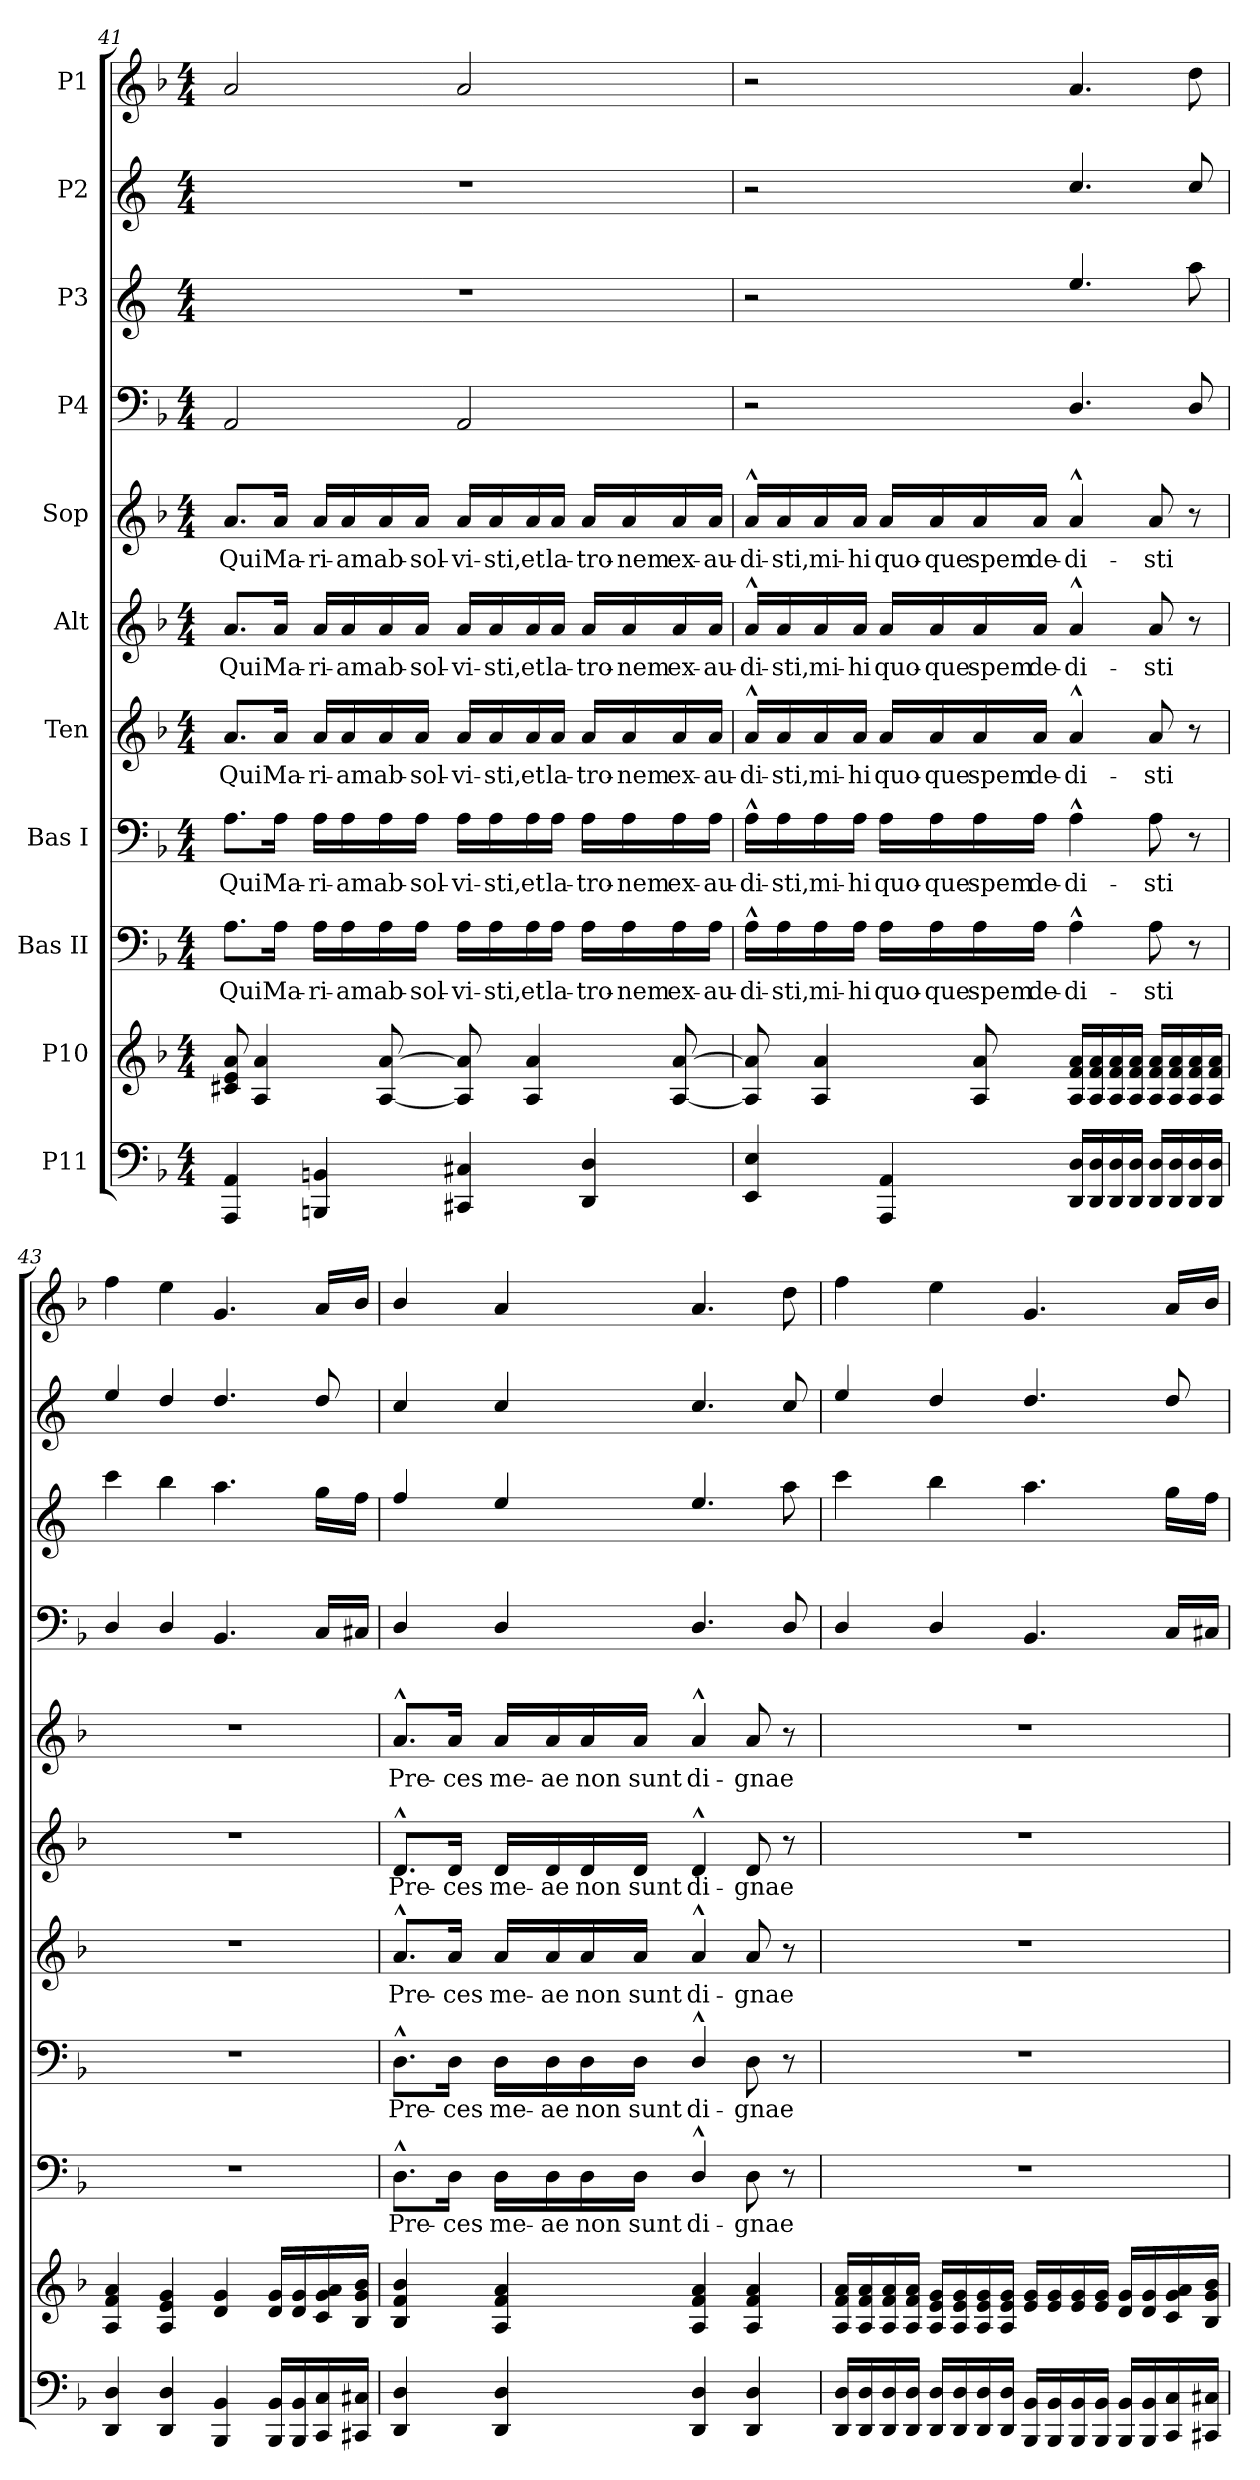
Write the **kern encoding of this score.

**kern	**kern	**kern	**text	**kern	**text	**kern	**text	**kern	**text	**kern	**text	**kern	**kern	**kern	**kern
*part11	*part10	*part9	*part9	*part8	*part8	*part7	*part7	*part6	*part6	*part5	*part5	*part4	*part3	*part2	*part1
*staff11	*staff10	*staff9	*staff9	*staff8	*staff8	*staff7	*staff7	*staff6	*staff6	*staff5	*staff5	*staff4	*staff3	*staff2	*staff1
*I"P11	*I"P10	*I"Bas II	*	*I"Bas I	*	*I"Ten	*	*I"Alt	*	*I"Sop	*	*I"P4	*I"P3	*I"P2	*I"P1
*clefF4	*clefG2	*clefF4	*	*clefF4	*	*clefG2	*	*clefG2	*	*clefG2	*	*clefF4	*clefG2	*clefG2	*clefG2
*	*	*	*	*	*	*ITrd7c12	*	*	*	*	*	*	*ITrd4c7	*ITrd4c7	*
*k[b-]	*k[b-]	*k[b-]	*	*k[b-]	*	*k[b-]	*	*k[b-]	*	*k[b-]	*	*k[b-]	*k[b-]	*k[b-]	*k[b-]
*F:	*F:	*F:	*	*F:	*	*	*	*F:	*	*F:	*	*F:	*F:	*F:	*F:
*M4/4	*M4/4	*M4/4	*	*M4/4	*	*M4/4	*	*M4/4	*	*M4/4	*	*M4/4	*M4/4	*M4/4	*M4/4
=41	=41	=41	=41	=41	=41	=41	=41	=41	=41	=41	=41	=41	=41	=41	=41
!	!	!	!LO:LY:b	!	!LO:LY:b	!	!LO:LY:b	!	!LO:LY:b	!	!LO:LY:b	!	!	!	!
4AAA/ 4AA/	8c#X/ 8e/ 8a/	8.A\L	Qui	8.A\L	Qui	8.A/L	Qui	8.a/L	Qui	8.a/L	Qui	2AA/	1r	1r	2a/
.	4A/ 4a/	.	.	.	.	.	.	.	.	.	.	.	.	.	.
!	!	!	!LO:LY:b	!	!LO:LY:b	!	!LO:LY:b	!	!LO:LY:b	!	!LO:LY:b	!	!	!	!
.	.	16A\Jk	Ma-	16A\Jk	Ma-	16A/Jk	Ma-	16a/Jk	Ma-	16a/Jk	Ma-	.	.	.	.
!	!	!	!LO:LY:b	!	!LO:LY:b	!	!LO:LY:b	!	!LO:LY:b	!	!LO:LY:b	!	!	!	!
4BBBn/ 4BBn/	.	16A\LL	-ri-	16A\LL	-ri-	16A/LL	-ri-	16a/LL	-ri-	16a/LL	-ri-	.	.	.	.
!	!	!	!LO:LY:b	!	!LO:LY:b	!	!LO:LY:b	!	!LO:LY:b	!	!LO:LY:b	!	!	!	!
.	.	16A\	-am	16A\	-am	16A/	-am	16a/	-am	16a/	-am	.	.	.	.
!	!	!	!LO:LY:b	!	!LO:LY:b	!	!LO:LY:b	!	!LO:LY:b	!	!LO:LY:b	!	!	!	!
.	[8A/ [8a/	16A\	ab-	16A\	ab-	16A/	ab-	16a/	ab-	16a/	ab-	.	.	.	.
!	!	!	!LO:LY:b	!	!LO:LY:b	!	!LO:LY:b	!	!LO:LY:b	!	!LO:LY:b	!	!	!	!
.	.	16A\JJ	-sol-	16A\JJ	-sol-	16A/JJ	-sol-	16a/JJ	-sol-	16a/JJ	-sol-	.	.	.	.
!	!	!	!LO:LY:b	!	!LO:LY:b	!	!LO:LY:b	!	!LO:LY:b	!	!LO:LY:b	!	!	!	!
4CC#X/ 4C#X/	8A/] 8a/]	16A\LL	-vi-	16A\LL	-vi-	16A/LL	-vi-	16a/LL	-vi-	16a/LL	-vi-	2AA/	.	.	2a/
!	!	!	!LO:LY:b	!	!LO:LY:b	!	!LO:LY:b	!	!LO:LY:b	!	!LO:LY:b	!	!	!	!
.	.	16A\	-sti,	16A\	-sti,	16A/	-sti,	16a/	-sti,	16a/	-sti,	.	.	.	.
!	!	!	!LO:LY:b	!	!LO:LY:b	!	!LO:LY:b	!	!LO:LY:b	!	!LO:LY:b	!	!	!	!
.	4A/ 4a/	16A\	et	16A\	et	16A/	et	16a/	et	16a/	et	.	.	.	.
!	!	!	!LO:LY:b	!	!LO:LY:b	!	!LO:LY:b	!	!LO:LY:b	!	!LO:LY:b	!	!	!	!
.	.	16A\JJ	la-	16A\JJ	la-	16A/JJ	la-	16a/JJ	la-	16a/JJ	la-	.	.	.	.
!	!	!	!LO:LY:b	!	!LO:LY:b	!	!LO:LY:b	!	!LO:LY:b	!	!LO:LY:b	!	!	!	!
4DD/ 4D/	.	16A\LL	-tro-	16A\LL	-tro-	16A/LL	-tro-	16a/LL	-tro-	16a/LL	-tro-	.	.	.	.
!	!	!	!LO:LY:b	!	!LO:LY:b	!	!LO:LY:b	!	!LO:LY:b	!	!LO:LY:b	!	!	!	!
.	.	16A\	-nem	16A\	-nem	16A/	-nem	16a/	-nem	16a/	-nem	.	.	.	.
!	!	!	!LO:LY:b	!	!LO:LY:b	!	!LO:LY:b	!	!LO:LY:b	!	!LO:LY:b	!	!	!	!
.	[8A/ [8a/	16A\	ex-	16A\	ex-	16A/	ex-	16a/	ex-	16a/	ex-	.	.	.	.
!	!	!	!LO:LY:b	!	!LO:LY:b	!	!LO:LY:b	!	!LO:LY:b	!	!LO:LY:b	!	!	!	!
.	.	16A\JJ	-au-	16A\JJ	-au-	16A/JJ	-au-	16a/JJ	-au-	16a/JJ	-au-	.	.	.	.
=42	=42	=42	=42	=42	=42	=42	=42	=42	=42	=42	=42	=42	=42	=42	=42
!	!	!	!LO:LY:b	!	!LO:LY:b	!	!LO:LY:b	!	!LO:LY:b	!	!LO:LY:b	!	!	!	!
4EE/ 4E/	8A/] 8a/]	16A^^\LL	-di-	16A^^\LL	-di-	16A^^/LL	-di-	16a^^/LL	-di-	16a^^/LL	-di-	2r	2r	2r	2r
!	!	!	!LO:LY:b	!	!LO:LY:b	!	!LO:LY:b	!	!LO:LY:b	!	!LO:LY:b	!	!	!	!
.	.	16A\	-sti,	16A\	-sti,	16A/	-sti,	16a/	-sti,	16a/	-sti,	.	.	.	.
!	!	!	!LO:LY:b	!	!LO:LY:b	!	!LO:LY:b	!	!LO:LY:b	!	!LO:LY:b	!	!	!	!
.	4A/ 4a/	16A\	mi-	16A\	mi-	16A/	mi-	16a/	mi-	16a/	mi-	.	.	.	.
!	!	!	!LO:LY:b	!	!LO:LY:b	!	!LO:LY:b	!	!LO:LY:b	!	!LO:LY:b	!	!	!	!
.	.	16A\JJ	-hi	16A\JJ	-hi	16A/JJ	-hi	16a/JJ	-hi	16a/JJ	-hi	.	.	.	.
!	!	!	!LO:LY:b	!	!LO:LY:b	!	!LO:LY:b	!	!LO:LY:b	!	!LO:LY:b	!	!	!	!
4AAA/ 4AA/	.	16A\LL	quo-	16A\LL	quo-	16A/LL	quo-	16a/LL	quo-	16a/LL	quo-	.	.	.	.
!	!	!	!LO:LY:b	!	!LO:LY:b	!	!LO:LY:b	!	!LO:LY:b	!	!LO:LY:b	!	!	!	!
.	.	16A\	-que	16A\	-que	16A/	-que	16a/	-que	16a/	-que	.	.	.	.
!	!	!	!LO:LY:b	!	!LO:LY:b	!	!LO:LY:b	!	!LO:LY:b	!	!LO:LY:b	!	!	!	!
.	8A/ 8a/	16A\	spem	16A\	spem	16A/	spem	16a/	spem	16a/	spem	.	.	.	.
!	!	!	!LO:LY:b	!	!LO:LY:b	!	!LO:LY:b	!	!LO:LY:b	!	!LO:LY:b	!	!	!	!
.	.	16A\JJ	de-	16A\JJ	de-	16A/JJ	de-	16a/JJ	de-	16a/JJ	de-	.	.	.	.
!	!	!	!LO:LY:b	!	!LO:LY:b	!	!LO:LY:b	!	!LO:LY:b	!	!LO:LY:b	!	!	!	!
16DD/ 16D/LL	16A/ 16f/ 16a/LL	4A^^\	-di-	4A^^\	-di-	4A^^/	-di-	4a^^/	-di-	4a^^/	-di-	4.D/	4.a/	4.f/	4.a/
16DD/ 16D/	16A/ 16f/ 16a/	.	.	.	.	.	.	.	.	.	.	.	.	.	.
16DD/ 16D/	16A/ 16f/ 16a/	.	.	.	.	.	.	.	.	.	.	.	.	.	.
16DD/ 16D/JJ	16A/ 16f/ 16a/JJ	.	.	.	.	.	.	.	.	.	.	.	.	.	.
!	!	!	!LO:LY:b	!	!LO:LY:b	!	!LO:LY:b	!	!LO:LY:b	!	!LO:LY:b	!	!	!	!
16DD/ 16D/LL	16A/ 16f/ 16a/LL	8A\	-sti	8A\	-sti	8A/	-sti	8a/	-sti	8a/	-sti	.	.	.	.
16DD/ 16D/	16A/ 16f/ 16a/	.	.	.	.	.	.	.	.	.	.	.	.	.	.
16DD/ 16D/	16A/ 16f/ 16a/	8r	.	8r	.	8r	.	8r	.	8r	.	8D/	8dd\	8f/	8dd\
16DD/ 16D/JJ	16A/ 16f/ 16a/JJ	.	.	.	.	.	.	.	.	.	.	.	.	.	.
=43	=43	=43	=43	=43	=43	=43	=43	=43	=43	=43	=43	=43	=43	=43	=43
4DD/ 4D/	4A/ 4f/ 4a/	1r	.	1r	.	1r	.	1r	.	1r	.	4D/	4ff\	4a/	4ff\
4DD/ 4D/	4A/ 4e/ 4g/	.	.	.	.	.	.	.	.	.	.	4D/	4ee\	4g/	4ee\
4BBB-/ 4BB-/	4d/ 4g/	.	.	.	.	.	.	.	.	.	.	4.BB-/	4.dd\	4.g/	4.g/
16BBB-/ 16BB-/LL	16d/ 16g/LL	.	.	.	.	.	.	.	.	.	.	.	.	.	.
16BBB-/ 16BB-/	16d/ 16g/	.	.	.	.	.	.	.	.	.	.	.	.	.	.
16CC/ 16C/	16c/ 16g/ 16a/	.	.	.	.	.	.	.	.	.	.	16C/LL	16cc\LL	8g/	16a/LL
16CC#X/ 16C#X/JJ	16B-/ 16g/ 16b-/JJ	.	.	.	.	.	.	.	.	.	.	16C#X/JJ	16b-\JJ	.	16b-/JJ
=44	=44	=44	=44	=44	=44	=44	=44	=44	=44	=44	=44	=44	=44	=44	=44
!	!	!	!LO:LY:b	!	!LO:LY:b	!	!LO:LY:b	!	!LO:LY:b	!	!LO:LY:b	!	!	!	!
4DD/ 4D/	4B-/ 4f/ 4b-/	8.D^^\L	Pre-	8.D^^\L	Pre-	8.A^^/L	Pre-	8.d^^/L	Pre-	8.a^^/L	Pre-	4D/	4b-/	4f/	4b-/
!	!	!	!LO:LY:b	!	!LO:LY:b	!	!LO:LY:b	!	!LO:LY:b	!	!LO:LY:b	!	!	!	!
.	.	16D\Jk	-ces	16D\Jk	-ces	16A/Jk	-ces	16d/Jk	-ces	16a/Jk	-ces	.	.	.	.
!	!	!	!LO:LY:b	!	!LO:LY:b	!	!LO:LY:b	!	!LO:LY:b	!	!LO:LY:b	!	!	!	!
4DD/ 4D/	4A/ 4f/ 4a/	16D\LL	me-	16D\LL	me-	16A/LL	me-	16d/LL	me-	16a/LL	me-	4D/	4a/	4f/	4a/
!	!	!	!LO:LY:b	!	!LO:LY:b	!	!LO:LY:b	!	!LO:LY:b	!	!LO:LY:b	!	!	!	!
.	.	16D\	-ae	16D\	-ae	16A/	-ae	16d/	-ae	16a/	-ae	.	.	.	.
!	!	!	!LO:LY:b	!	!LO:LY:b	!	!LO:LY:b	!	!LO:LY:b	!	!LO:LY:b	!	!	!	!
.	.	16D\	non	16D\	non	16A/	non	16d/	non	16a/	non	.	.	.	.
!	!	!	!LO:LY:b	!	!LO:LY:b	!	!LO:LY:b	!	!LO:LY:b	!	!LO:LY:b	!	!	!	!
.	.	16D\JJ	sunt	16D\JJ	sunt	16A/JJ	sunt	16d/JJ	sunt	16a/JJ	sunt	.	.	.	.
!	!	!	!LO:LY:b	!	!LO:LY:b	!	!LO:LY:b	!	!LO:LY:b	!	!LO:LY:b	!	!	!	!
4DD/ 4D/	4A/ 4f/ 4a/	4D^^/	di-	4D^^/	di-	4A^^/	di-	4d^^/	di-	4a^^/	di-	4.D/	4.a/	4.f/	4.a/
!	!	!	!LO:LY:b	!	!LO:LY:b	!	!LO:LY:b	!	!LO:LY:b	!	!LO:LY:b	!	!	!	!
4DD/ 4D/	4A/ 4f/ 4a/	8D\	-gnae	8D\	-gnae	8A/	-gnae	8d/	-gnae	8a/	-gnae	.	.	.	.
.	.	8r	.	8r	.	8r	.	8r	.	8r	.	8D/	8dd\	8f/	8dd\
=45	=45	=45	=45	=45	=45	=45	=45	=45	=45	=45	=45	=45	=45	=45	=45
16DD/ 16D/LL	16A/ 16f/ 16a/LL	1r	.	1r	.	1r	.	1r	.	1r	.	4D/	4ff\	4a/	4ff\
16DD/ 16D/	16A/ 16f/ 16a/	.	.	.	.	.	.	.	.	.	.	.	.	.	.
16DD/ 16D/	16A/ 16f/ 16a/	.	.	.	.	.	.	.	.	.	.	.	.	.	.
16DD/ 16D/JJ	16A/ 16f/ 16a/JJ	.	.	.	.	.	.	.	.	.	.	.	.	.	.
16DD/ 16D/LL	16A/ 16e/ 16g/LL	.	.	.	.	.	.	.	.	.	.	4D/	4ee\	4g/	4ee\
16DD/ 16D/	16A/ 16e/ 16g/	.	.	.	.	.	.	.	.	.	.	.	.	.	.
16DD/ 16D/	16A/ 16e/ 16g/	.	.	.	.	.	.	.	.	.	.	.	.	.	.
16DD/ 16D/JJ	16A/ 16e/ 16g/JJ	.	.	.	.	.	.	.	.	.	.	.	.	.	.
16BBB-/ 16BB-/LL	16e/ 16g/LL	.	.	.	.	.	.	.	.	.	.	4.BB-/	4.dd\	4.g/	4.g/
16BBB-/ 16BB-/	16e/ 16g/	.	.	.	.	.	.	.	.	.	.	.	.	.	.
16BBB-/ 16BB-/	16e/ 16g/	.	.	.	.	.	.	.	.	.	.	.	.	.	.
16BBB-/ 16BB-/JJ	16e/ 16g/JJ	.	.	.	.	.	.	.	.	.	.	.	.	.	.
16BBB-/ 16BB-/LL	16d/ 16g/LL	.	.	.	.	.	.	.	.	.	.	.	.	.	.
16BBB-/ 16BB-/	16d/ 16g/	.	.	.	.	.	.	.	.	.	.	.	.	.	.
16CC/ 16C/	16c/ 16g/ 16a/	.	.	.	.	.	.	.	.	.	.	16C/LL	16cc\LL	8g/	16a/LL
16CC#X/ 16C#X/JJ	16B-/ 16g/ 16b-/JJ	.	.	.	.	.	.	.	.	.	.	16C#X/JJ	16b-\JJ	.	16b-/JJ
=	=	=	=	=	=	=	=	=	=	=	=	=	=	=	=
*-	*-	*-	*-	*-	*-	*-	*-	*-	*-	*-	*-	*-	*-	*-	*-
